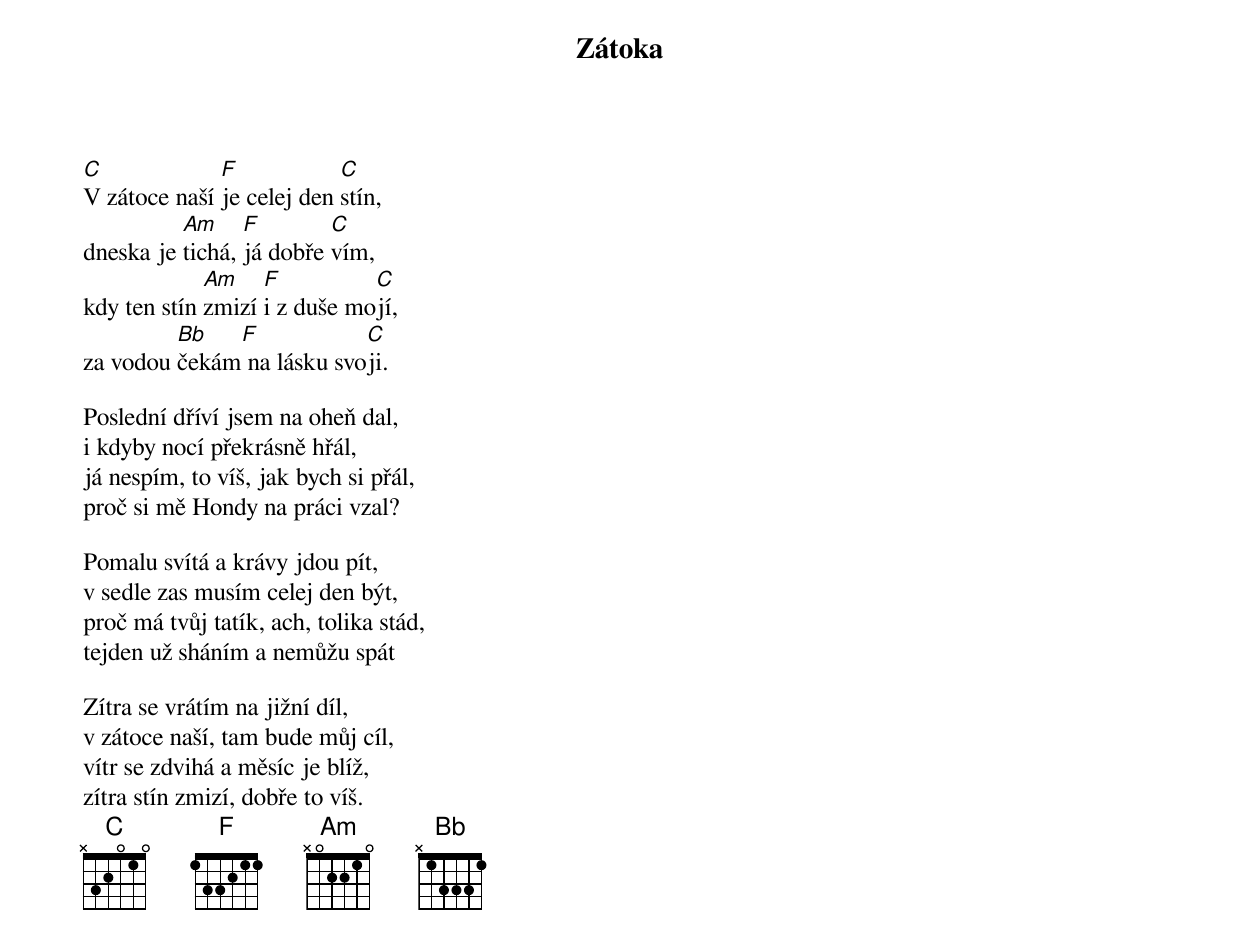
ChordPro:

{title: Zátoka}

[C]V zátoce naší [F]je celej den [C]stín,
dneska je [Am]tichá, [F]já dobře [C]vím,
kdy ten stín [Am]zmizí [F]i z duše mo[C]jí,
za vodou [Bb]čekám[F] na lásku svo[C]ji.

Poslední dříví jsem na oheň dal,
i kdyby nocí překrásně hřál,
já nespím, to víš, jak bych si přál,
proč si mě Hondy na práci vzal?

Pomalu svítá a krávy jdou pít,
v sedle zas musím celej den být,
proč má tvůj tatík, ach, tolika stád,
tejden už sháním a nemůžu spát

Zítra se vrátím na jižní díl,
v zátoce naší, tam bude můj cíl,
vítr se zdvihá a měsíc je blíž,
zítra stín zmizí, dobře to víš.
